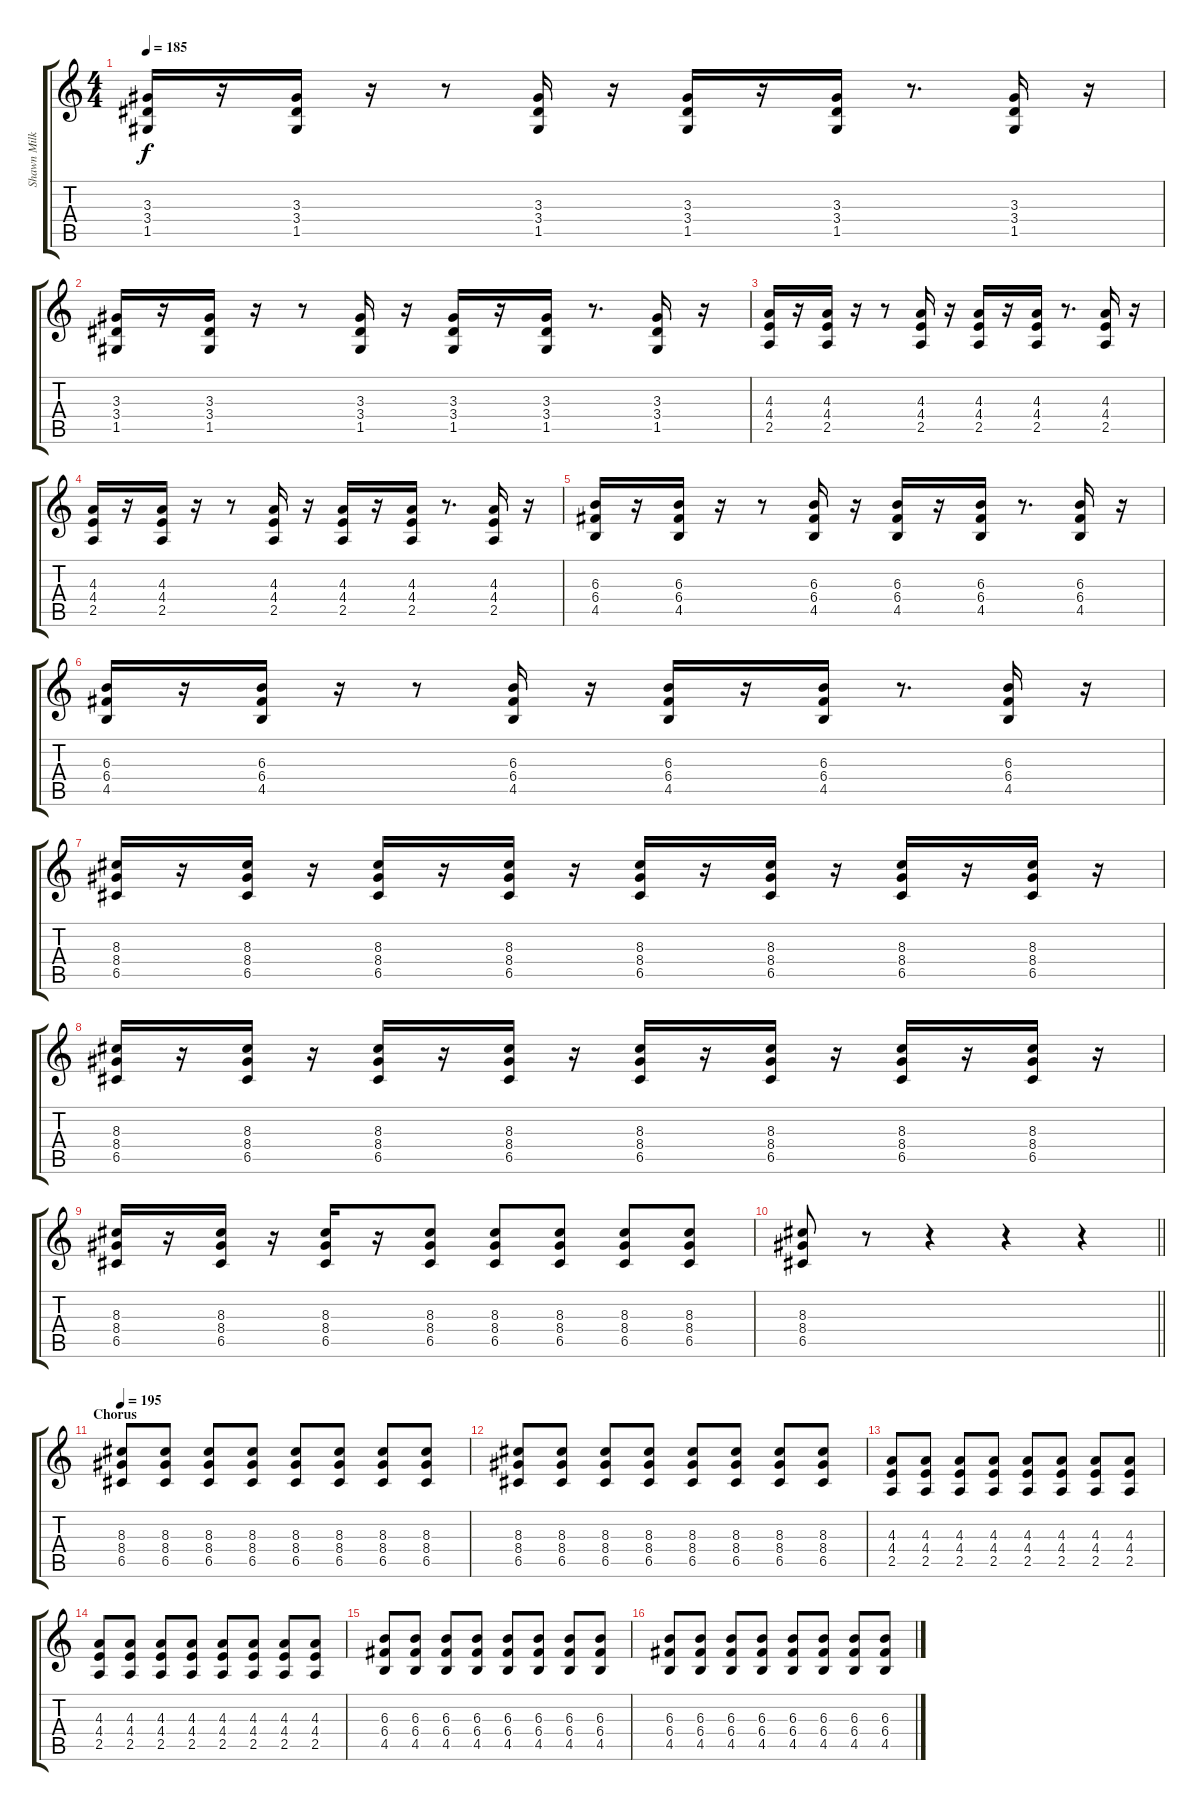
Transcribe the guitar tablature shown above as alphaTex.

\track ("Shawn Milke - Guitar" "Shawn Milk") {instrument distortionguitar}
\staff {score tabs}
\tuning (D4 A3 F3 C3 G2 C2) {hide}
\ts (4 4)
\tempo 185
\clef g2
\ks c
(3.3 3.4 1.5).16{dy f} r.16 (3.3 3.4 1.5).16 r.16 r.8 (3.3 3.4 1.5).16 r.16 (3.3 3.4 1.5).16 r.16 (3.3 3.4 1.5).16 r.8{d} (3.3 3.4 1.5).16 r.16 |
(3.3 3.4 1.5).16 r.16 (3.3 3.4 1.5).16 r.16 r.8 (3.3 3.4 1.5).16 r.16 (3.3 3.4 1.5).16 r.16 (3.3 3.4 1.5).16 r.8{d} (3.3 3.4 1.5).16 r.16 |
(4.3 4.4 2.5).16 r.16 (4.3 4.4 2.5).16 r.16 r.8 (4.3 4.4 2.5).16 r.16 (4.3 4.4 2.5).16 r.16 (4.3 4.4 2.5).16 r.8{d} (4.3 4.4 2.5).16 r.16 |
(4.3 4.4 2.5).16 r.16 (4.3 4.4 2.5).16 r.16 r.8 (4.3 4.4 2.5).16 r.16 (4.3 4.4 2.5).16 r.16 (4.3 4.4 2.5).16 r.8{d} (4.3 4.4 2.5).16 r.16 |
(6.3 6.4 4.5).16 r.16 (6.3 6.4 4.5).16 r.16 r.8 (6.3 6.4 4.5).16 r.16 (6.3 6.4 4.5).16 r.16 (6.3 6.4 4.5).16 r.8{d} (6.3 6.4 4.5).16 r.16 |
(6.3 6.4 4.5).16 r.16 (6.3 6.4 4.5).16 r.16 r.8 (6.3 6.4 4.5).16 r.16 (6.3 6.4 4.5).16 r.16 (6.3 6.4 4.5).16 r.8{d} (6.3 6.4 4.5).16 r.16 |
(8.3 8.4 6.5).16{volume 9} r.16 (8.3 8.4 6.5).16 r.16 (8.3 8.4 6.5).16 r.16 (8.3 8.4 6.5).16 r.16 (8.3 8.4 6.5).16 r.16 (8.3 8.4 6.5).16 r.16{volume 12} (8.3 8.4 6.5).16 r.16 (8.3 8.4 6.5).16 r.16 |
(8.3 8.4 6.5).16 r.16 (8.3 8.4 6.5).16 r.16 (8.3 8.4 6.5).16 r.16 (8.3 8.4 6.5).16 r.16 (8.3 8.4 6.5).16 r.16 (8.3 8.4 6.5).16 r.16 (8.3 8.4 6.5).16 r.16 (8.3 8.4 6.5).16 r.16 |
(8.3 8.4 6.5).16 r.16 (8.3 8.4 6.5).16 r.16 (8.3 8.4 6.5).16 r.16 (8.3 8.4 6.5).8 (8.3 8.4 6.5).8 (8.3 8.4 6.5).8 (8.3 8.4 6.5).8 (8.3 8.4 6.5).8 |
\barLineRight lightlight
(8.3 8.4 6.5).8 r.8 r.4 r.4 r.4 |
\section ("" "Chorus")
\tempo 195
(8.3 8.4 6.5).8 (8.3 8.4 6.5).8 (8.3 8.4 6.5).8 (8.3 8.4 6.5).8 (8.3 8.4 6.5).8 (8.3 8.4 6.5).8 (8.3 8.4 6.5).8 (8.3 8.4 6.5).8 |
(8.3 8.4 6.5).8 (8.3 8.4 6.5).8 (8.3 8.4 6.5).8 (8.3 8.4 6.5).8 (8.3 8.4 6.5).8 (8.3 8.4 6.5).8 (8.3 8.4 6.5).8 (8.3 8.4 6.5).8 |
(4.3 4.4 2.5).8 (4.3 4.4 2.5).8 (4.3 4.4 2.5).8 (4.3 4.4 2.5).8 (4.3 4.4 2.5).8 (4.3 4.4 2.5).8 (4.3 4.4 2.5).8 (4.3 4.4 2.5).8 |
(4.3 4.4 2.5).8 (4.3 4.4 2.5).8 (4.3 4.4 2.5).8 (4.3 4.4 2.5).8 (4.3 4.4 2.5).8 (4.3 4.4 2.5).8 (4.3 4.4 2.5).8 (4.3 4.4 2.5).8 |
(6.3 6.4 4.5).8 (6.3 6.4 4.5).8 (6.3 6.4 4.5).8 (6.3 6.4 4.5).8 (6.3 6.4 4.5).8 (6.3 6.4 4.5).8 (6.3 6.4 4.5).8 (6.3 6.4 4.5).8 |
(6.3 6.4 4.5).8 (6.3 6.4 4.5).8 (6.3 6.4 4.5).8 (6.3 6.4 4.5).8 (6.3 6.4 4.5).8 (6.3 6.4 4.5).8 (6.3 6.4 4.5).8 (6.3 6.4 4.5).8
